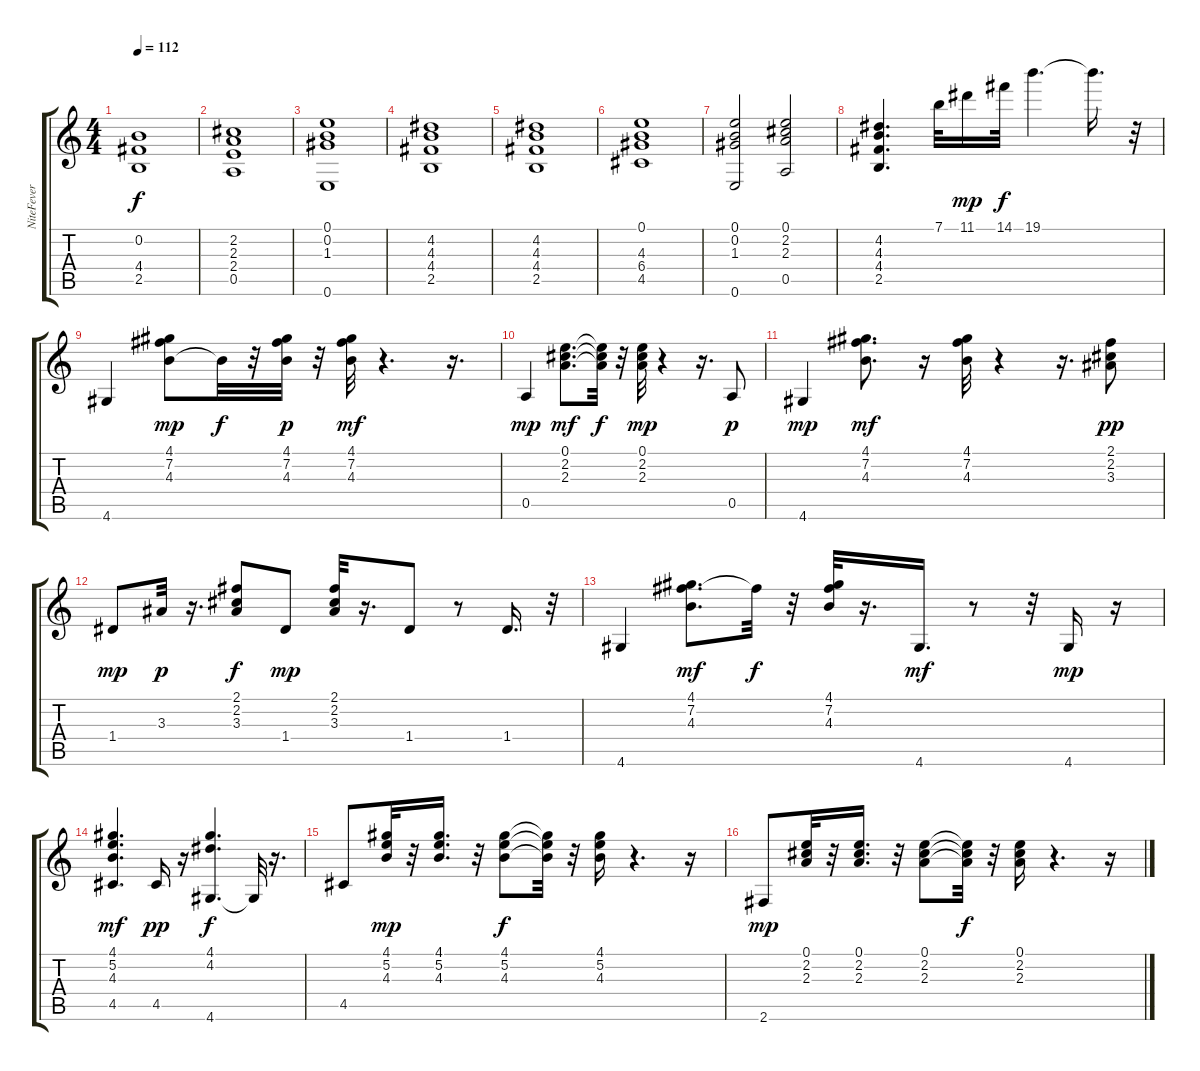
\track ("NiteFever           " "NiteFever ") {solo instrument electricguitarmuted}
\staff {score tabs}
\tuning (E4 B3 G3 D3 A2 E2) {hide}
\ts (4 4)
\tempo 112
\clef g2
\ks c
(0.2 4.4 2.5).1{dy f} |
(2.2 2.3 2.4 0.5).1 |
(0.1 0.2 1.3 0.6).1 |
(4.2 4.3 4.4 2.5).1 |
(4.2 4.3 4.4 2.5).1 |
(0.1 4.3 6.4 4.5).1 |
(0.1 0.2 1.3 0.6).2 (0.1 2.2 2.3 0.5).2 |
(4.2 4.3 4.4 2.5).4{d} 7.1.32 11.1.16{dy mp} 14.1.32{dy f} 19.1.4{d} 19.1{t}.16{d} r.32 |
4.6.4 (4.1 7.2 4.3).8{dy mp} 4.3{t}.32{dy f} r.32 (4.1 7.2 4.3).32{dy p} r.32 (4.1 7.2 4.3).32{dy mf} r.4{d} r.16{d} |
0.5.4{dy mp} (0.1 2.2 2.3).8{d dy mf} (0.1{t} 2.2{t} 2.3{t}).32{dy f} r.32 (0.1 2.2 2.3).32{dy mp} r.4 r.16{d} 0.5.8{dy p} |
4.6.4{dy mp} (4.1 7.2 4.3).8{d dy mf} r.16 (4.1 7.2 4.3).32 r.4 r.16{d} (2.1 2.2 3.3).8{dy pp} |
1.4.8{dy mp} 3.3.32{dy p} r.16{d} (2.1 2.2 3.3).8{dy f} 1.4.8{dy mp} (2.1 2.2 3.3).32 r.16{d} 1.4.8 r.8 1.4.16{d} r.32 |
4.6.4 (4.1 7.2 4.3).8{d dy mf} 7.2{t}.32{dy f} r.32 (4.1 7.2 4.3).32 r.16{d} 4.6.16{d dy mf} r.8 r.32 4.6.16{dy mp} r.16 |
(4.1 5.2 4.3 4.5).4{d dy mf} 4.5.16{dy pp} r.16 (4.1 4.2 4.6).4{d dy f} 4.6{t}.32 r.16{d} |
4.5.8 (4.1 5.2 4.3).32{dy mp} r.32 (4.1 5.2 4.3).16{d} r.32 (4.1 5.2 4.3).8{dy f} (4.1{t} 5.2{t} 4.3{t}).32 r.32 (4.1 5.2 4.3).16 r.4{d} r.16 |
2.6.8{dy mp} (0.1 2.2 2.3).32 r.32 (0.1 2.2 2.3).16{d} r.32 (0.1 2.2 2.3).8 (0.1{t} 2.2{t} 2.3{t}).32{dy f} r.32 (0.1 2.2 2.3).16 r.4{d} r.16
